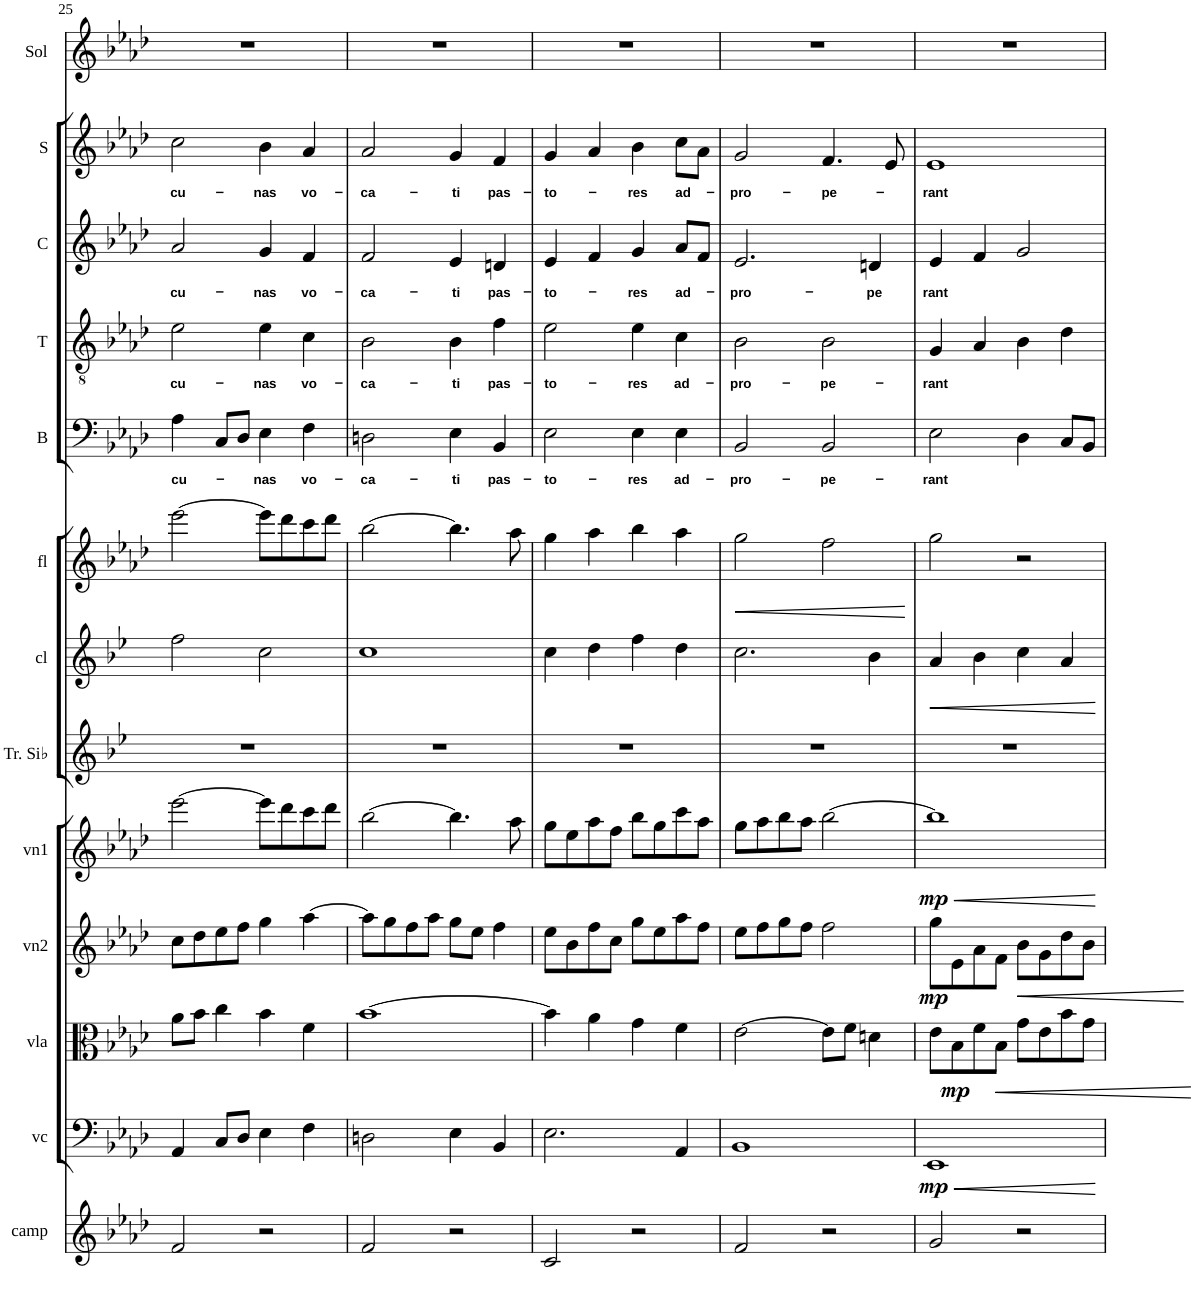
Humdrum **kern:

**kern	**kern	**dynam	**kern	**dynam	**kern	**dynam	**kern	**dynam	**kern	**kern	**dynam	**kern	**dynam	**kern	**text	**kern	**text	**kern	**text	**kern	**text	**kern
*part13	*part12	*part12	*part11	*part11	*part10	*part10	*part9	*part9	*part8	*part7	*part7	*part6	*part6	*part5	*part5	*part4	*part4	*part3	*part3	*part2	*part2	*part1
*staff13	*staff12	*staff12	*staff11	*staff11	*staff10	*staff10	*staff9	*staff9	*staff8	*staff7	*staff7	*staff6	*staff6	*staff5	*staff5	*staff4	*staff4	*staff3	*staff3	*staff2	*staff2	*staff1
*I"Campane	*I"Violoncello	*	*I"Viola	*	*I"Violino 2	*	*I"Violino 1	*	*I"Tromba in Sib	*I"Clarinetto	*	*I"Flauto	*	*I"B	*	*I"T	*	*I"C	*	*I"S	*	*I"Solista
*I'camp	*I'vc	*	*I'vla	*	*I'vn2	*	*I'vn1	*	*I'Tr. Sib	*I'cl	*	*I'fl	*	*I'B	*	*I'T	*	*I'C	*	*I'S	*	*I'Sol
!!LO:PB:g=z
*clefG2	*clefF4	*	*clefC3	*	*clefG2	*	*clefG2	*	*clefG2	*clefG2	*	*clefG2	*	*clefF4	*	*clefGv2	*	*clefG2	*	*clefG2	*	*clefG2
*	*	*	*	*	*	*	*	*	*Trd1c2	*Trd1c2	*	*	*	*	*	*	*	*	*	*	*	*
*k[b-e-a-d-]	*k[b-e-a-d-]	*	*k[b-e-a-d-]	*	*k[b-e-a-d-]	*	*k[b-e-a-d-]	*	*k[b-e-]	*k[b-e-]	*	*k[b-e-a-d-]	*	*k[b-e-a-d-]	*	*k[b-e-a-d-]	*	*k[b-e-a-d-]	*	*k[b-e-a-d-]	*	*k[b-e-a-d-]
*M4/4	*M4/4	*	*M4/4	*	*M4/4	*	*M4/4	*	*M4/4	*M4/4	*	*M4/4	*	*M4/4	*	*M4/4	*	*M4/4	*	*M4/4	*	*M4/4
*met(c)	*met(c)	*	*met(c)	*	*met(c)	*	*met(c)	*	*met(c)	*met(c)	*	*met(c)	*	*met(c)	*	*met(c)	*	*met(c)	*	*met(c)	*	*met(c)
=25	=25	=25	=25	=25	=25	=25	=25	=25	=25	=25	=25	=25	=25	=25	=25	=25	=25	=25	=25	=25	=25	=25
!	!	!	!	!	!	!	!	!	!	!	!	!	!	!	!LO:LY:b	!	!LO:LY:b	!	!LO:LY:b	!	!LO:LY:b	!
2f/	4AA-/	.	8a-\L	.	8cc\L	.	[2eee-\	.	1r	2ff\	.	[2eee-\	.	4A-\	cu-	2e-\	cu-	2a-/	cu-	2cc\	cu-	1r
.	.	.	8b-\J	.	8dd-\	.	.	.	.	.	.	.	.	.	.	.	.	.	.	.	.	.
.	8C/L	.	4cc\	.	8ee-\	.	.	.	.	.	.	.	.	8C/L	.	.	.	.	.	.	.	.
.	8D-/J	.	.	.	8ff\J	.	.	.	.	.	.	.	.	8D-/J	.	.	.	.	.	.	.	.
!	!	!	!	!	!	!	!	!	!	!	!	!	!	!	!LO:LY:b	!	!LO:LY:b	!	!LO:LY:b	!	!LO:LY:b	!
2r	4E-\	.	4b-\	.	4gg\	.	8eee-\L]	.	.	2cc\	.	8eee-\L]	.	4E-\	-nas	4e-\	-nas	4g/	-nas	4b-\	-nas	.
.	.	.	.	.	.	.	8ddd-\	.	.	.	.	8ddd-\	.	.	.	.	.	.	.	.	.	.
!	!	!	!	!	!	!	!	!	!	!	!	!	!	!	!LO:LY:b	!	!LO:LY:b	!	!LO:LY:b	!	!LO:LY:b	!
.	4F\	.	4f\	.	[4aa-\	.	8ccc\	.	.	.	.	8ccc\	.	4F\	vo-	4c\	vo-	4f/	vo-	4a-/	vo-	.
.	.	.	.	.	.	.	8ddd-\J	.	.	.	.	8ddd-\J	.	.	.	.	.	.	.	.	.	.
=26	=26	=26	=26	=26	=26	=26	=26	=26	=26	=26	=26	=26	=26	=26	=26	=26	=26	=26	=26	=26	=26	=26
!	!	!	!	!	!	!	!	!	!	!	!	!	!	!	!LO:LY:b	!	!LO:LY:b	!	!LO:LY:b	!	!LO:LY:b	!
2f/	2Dn\	.	[1b-	.	8aa-\L]	.	[2bb-\	.	1r	1cc	.	[2bb-\	.	2Dn\	-ca-	2B-\	-ca-	2f/	-ca-	2a-/	-ca-	1r
.	.	.	.	.	8gg\	.	.	.	.	.	.	.	.	.	.	.	.	.	.	.	.	.
.	.	.	.	.	8ff\	.	.	.	.	.	.	.	.	.	.	.	.	.	.	.	.	.
.	.	.	.	.	8aa-\J	.	.	.	.	.	.	.	.	.	.	.	.	.	.	.	.	.
!	!	!	!	!	!	!	!	!	!	!	!	!	!	!	!LO:LY:b	!	!LO:LY:b	!	!LO:LY:b	!	!LO:LY:b	!
2r	4E-\	.	.	.	8gg\L	.	4.bb-\]	.	.	.	.	4.bb-\]	.	4E-\	-ti	4B-\	-ti	4e-/	-ti	4g/	-ti	.
.	.	.	.	.	8ee-\J	.	.	.	.	.	.	.	.	.	.	.	.	.	.	.	.	.
!	!	!	!	!	!	!	!	!	!	!	!	!	!	!	!LO:LY:b	!	!LO:LY:b	!	!LO:LY:b	!	!LO:LY:b	!
.	4BB-/	.	.	.	4ff\	.	.	.	.	.	.	.	.	4BB-/	pas-	4f\	pas-	4dn/	pas-	4f/	pas-	.
.	.	.	.	.	.	.	8aa-\	.	.	.	.	8aa-\	.	.	.	.	.	.	.	.	.	.
=27	=27	=27	=27	=27	=27	=27	=27	=27	=27	=27	=27	=27	=27	=27	=27	=27	=27	=27	=27	=27	=27	=27
!	!	!	!	!	!	!	!	!	!	!	!	!	!	!	!LO:LY:b	!	!LO:LY:b	!	!LO:LY:b	!	!LO:LY:b	!
2c/	2.E-\	.	4b-\]	.	8ee-\L	.	8gg\L	.	1r	4cc\	.	4gg\	.	2E-\	-to-	2e-\	-to-	4e-/	-to-	4g/	-to-	1r
.	.	.	.	.	8b-\	.	8ee-\	.	.	.	.	.	.	.	.	.	.	.	.	.	.	.
.	.	.	4a-\	.	8ff\	.	8aa-\	.	.	4dd\	.	4aa-\	.	.	.	.	.	4f/	.	4a-/	.	.
.	.	.	.	.	8cc\J	.	8ff\J	.	.	.	.	.	.	.	.	.	.	.	.	.	.	.
!	!	!	!	!	!	!	!	!	!	!	!	!	!	!	!LO:LY:b	!	!LO:LY:b	!	!LO:LY:b	!	!LO:LY:b	!
2r	.	.	4g\	.	8gg\L	.	8bb-\L	.	.	4ff\	.	4bb-\	.	4E-\	-res	4e-\	-res	4g/	-res	4b-\	-res	.
.	.	.	.	.	8ee-\	.	8gg\	.	.	.	.	.	.	.	.	.	.	.	.	.	.	.
!	!	!	!	!	!	!	!	!	!	!	!	!	!	!	!LO:LY:b	!	!LO:LY:b	!	!LO:LY:b	!	!LO:LY:b	!
.	4AA-/	.	4f\	.	8aa-\	.	8ccc\	.	.	4dd\	.	4aa-\	.	4E-\	ad-	4c\	ad-	8a-/L	ad-	8cc\L	ad-	.
.	.	.	.	.	8ff\J	.	8aa-\J	.	.	.	.	.	.	.	.	.	.	8f/J	.	8a-\J	.	.
=28	=28	=28	=28	=28	=28	=28	=28	=28	=28	=28	=28	=28	=28	=28	=28	=28	=28	=28	=28	=28	=28	=28
!	!	!	!	!	!	!	!	!	!	!	!	!	!LO:HP:b	!	!LO:LY:b	!	!LO:LY:b	!	!LO:LY:b	!	!LO:LY:b	!
2f/	1BB-	.	[2e-\	.	8ee-\L	.	8gg\L	.	1r	2.cc\	.	2gg\	<	2BB-/	-pro-	2B-\	-pro-	2.e-/	-pro-	2g/	-pro-	1r
.	.	.	.	.	8ff\	.	8aa-\	.	.	.	.	.	.	.	.	.	.	.	.	.	.	.
.	.	.	.	.	8gg\	.	8bb-\	.	.	.	.	.	.	.	.	.	.	.	.	.	.	.
.	.	.	.	.	8ff\J	.	8aa-\J	.	.	.	.	.	.	.	.	.	.	.	.	.	.	.
!	!	!	!	!	!	!	!	!	!	!	!	!	!	!	!LO:LY:b	!	!LO:LY:b	!	!	!	!LO:LY:b	!
2r	.	.	8e-\L]	.	2ff\	.	[2bb-\	.	.	.	.	2ff\	.	2BB-/	-pe-	2B-\	-pe-	.	.	4.f/	-pe-	.
.	.	.	8f\J	.	.	.	.	.	.	.	.	.	.	.	.	.	.	.	.	.	.	.
!	!	!	!	!	!	!	!	!	!	!	!	!	!	!	!	!	!	!	!LO:LY:b	!	!	!
.	.	.	4dn\	.	.	.	.	.	.	4b-\	.	.	.	.	.	.	.	4dn/	-pe	.	.	.
.	.	.	.	.	.	.	.	.	.	.	.	.	.	.	.	.	.	.	.	8e-/	.	.
.	.	.	.	.	.	.	.	.	.	.	.	.	[	.	.	.	.	.	.	.	.	.
=29	=29	=29	=29	=29	=29	=29	=29	=29	=29	=29	=29	=29	=29	=29	=29	=29	=29	=29	=29	=29	=29	=29
!	!	!LO:HP:b	!	!	!	!	!	!LO:HP:b	!	!	!LO:HP:b	!	!	!	!LO:LY:b	!	!LO:LY:b	!	!LO:LY:b	!	!LO:LY:b	!
!	!	!LO:DY:n=1:b	!	!	!	!LO:DY:b	!	!LO:DY:n=1:b	!	!	!	!	!	!	!	!	!	!	!	!	!	!
2g/	1EE-	< mp	8e-\L	.	8gg\L	mp	1bb-]	< mp	1r	4a/	<	2gg\	.	2E-\	-rant	4G/	-rant	4e-/	rant	1e-	-rant	1r
!	!	!	!	!LO:DY:b	!	!	!	!	!	!	!	!	!	!	!	!	!	!	!	!	!	!
.	.	.	8B-\	mp	8e-\	.	.	.	.	.	.	.	.	.	.	.	.	.	.	.	.	.
.	.	.	8f\	.	8a-\	.	.	.	.	4b-\	.	.	.	.	.	4A-/	.	4f/	.	.	.	.
!	!	!	!	!LO:HP:b	!	!	!	!	!	!	!	!	!	!	!	!	!	!	!	!	!	!
.	.	.	8B-\J	<	8f\J	.	.	.	.	.	.	.	.	.	.	.	.	.	.	.	.	.
!	!	!	!	!	!	!LO:HP:b	!	!	!	!	!	!	!	!	!	!	!	!	!	!	!	!
2r	.	.	8g\L	.	8b-\L	<	.	.	.	4cc\	.	2r	.	4D-\	.	4B-\	.	2g/	.	.	.	.
.	.	.	8e-\	.	8g\	.	.	.	.	.	.	.	.	.	.	.	.	.	.	.	.	.
.	.	.	8b-\	.	8dd-\	.	.	.	.	4a/	.	.	.	8C/L	.	4d-\	.	.	.	.	.	.
.	.	.	8g\J	.	8b-\J	.	.	.	.	.	.	.	.	8BB-/J	.	.	.	.	.	.	.	.
.	.	[	.	[	.	[	.	[	.	.	[	.	.	.	.	.	.	.	.	.	.	.
=	=	=	=	=	=	=	=	=	=	=	=	=	=	=	=	=	=	=	=	=	=	=
*-	*-	*-	*-	*-	*-	*-	*-	*-	*-	*-	*-	*-	*-	*-	*-	*-	*-	*-	*-	*-	*-	*-
